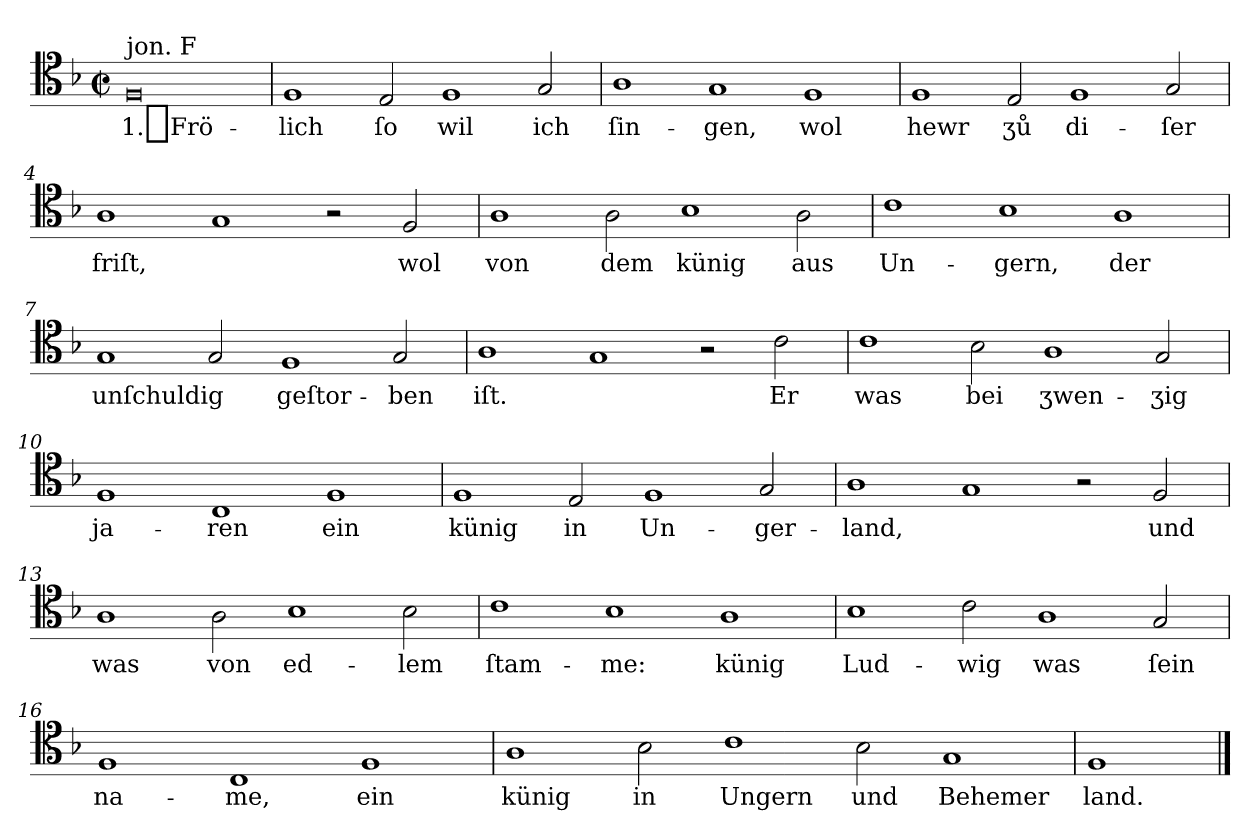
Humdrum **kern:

**kern	**text
*part1	*part1
*staff1	*staff1
*clefC4	*
*k[b-]	*
*F:ion	*
*M6/2	*
*met(c|)	*
=	=
!LO:TX:a:t=jon. F	!
0F	1._Frö-
=1	=1
1F	-lich
2E	ſo
1F	wil
2G	ich
=2	=2
1A	ſin-
1G	-gen,
1F	wol
=3	=3
1F	hewr
2E	ʒů
1F	di-
2G	-ſer
=4	=4
1A	friſt,
1G	.
2r	.
2F	wol
=5	=5
1A	von
2A	dem
1B-	künig
2A	aus
=6	=6
1c	Un-
1B-	-gern,
1A	der
=7	=7
1G	unſchuldig
2G	.
1F	geſtor-
2G	-ben
=8	=8
1A	iſt.
1G	.
2r	.
2c	Er
=9	=9
1c	was
2B-	bei
1A	ʒwen-
2G	-ʒig
=10	=10
1F	ja-
1C	-ren
1F	ein
=11	=11
1F	künig
2E	in
1F	Un-
2G	-ger-
=12	=12
1A	-land,
1G	.
2r	.
2F	und
=13	=13
1A	was
2A	von
1B-	ed-
2B-	-lem
=14	=14
1c	ſtam-
1B-	-me:
1A	künig
=15	=15
1B-	Lud-
2c	-wig
1A	was
2G	ſein
=16	=16
1F	na-
1C	-me,
1F	ein
=17	=17
1A	künig
2B-	in
1c	Ungern
2B-	und
1G	Behemer
=18	=18
1F/	land.
==	==
*-	*-
